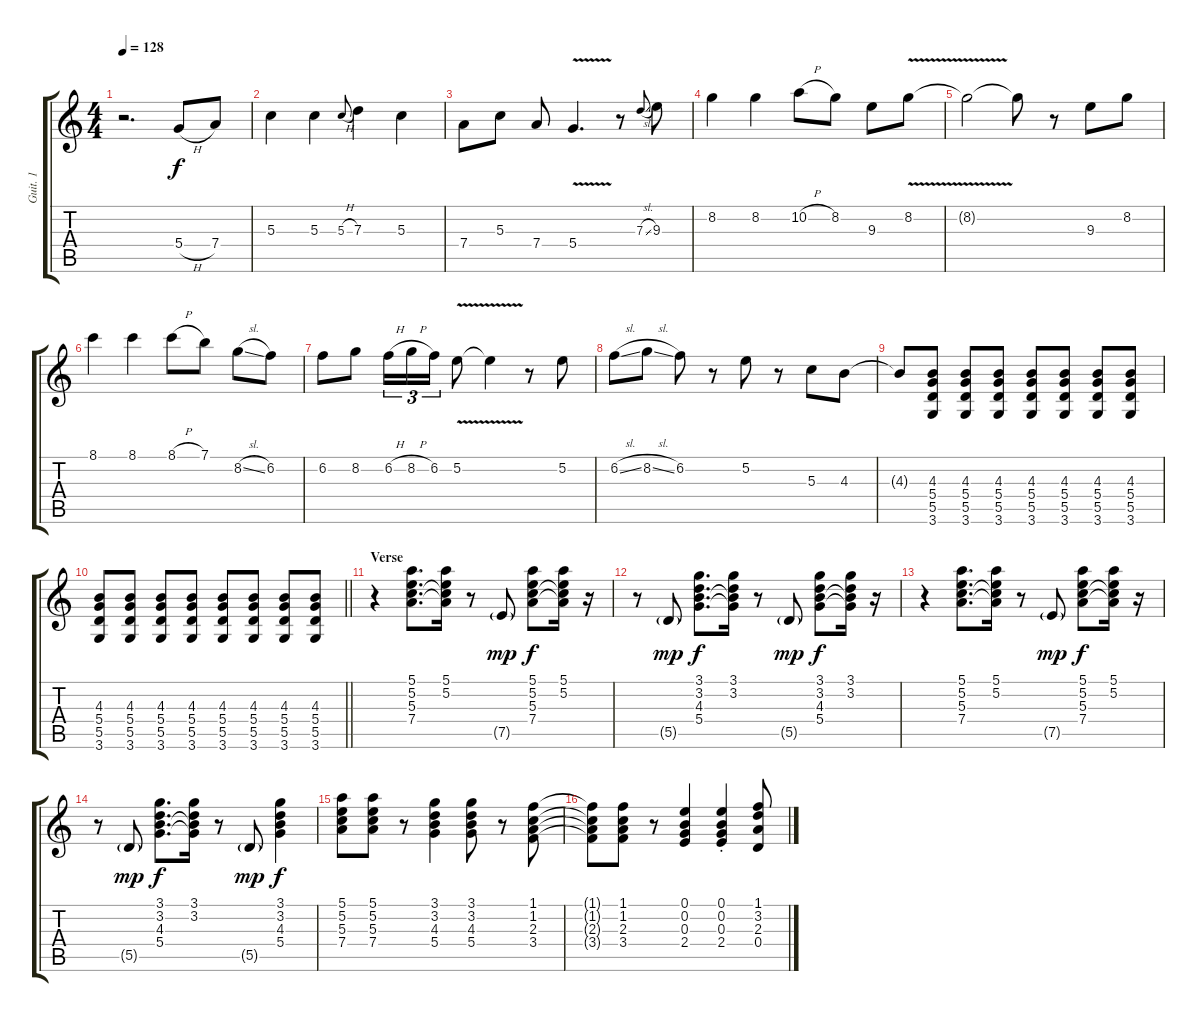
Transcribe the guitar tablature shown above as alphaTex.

\track ("Guit. 1" "Guit. 1") {instrument overdrivenguitar}
\staff {score tabs}
\tuning (E4 B3 G3 D3 A2 E2) {hide}
\ts (4 4)
\tempo 128
\clef g2
\ks c
r.2{d dy f instrument overdrivenguitar} 5.4{h}.8 7.4.8 |
5.3.4 5.3.4 5.3{h}.8{gr onbeat} 7.3.4 5.3.4 |
7.4.8 5.3.8 7.4.8 5.4{v}.4{d} r.8 7.3{sl}.8{gr onbeat} 9.3.8 |
8.2.4 8.2.4 10.2{h}.8 8.2.8 9.3.8 8.2{v}.8 |
8.2{t}.2 8.2{t}.8 r.8 9.3.8 8.2.8 |
8.1.4 8.1.4 8.1{h}.8 7.1.8 8.2{sl}.8 6.2.8 |
6.2.8 8.2.8 6.2{h}.16{tu (3 2)} 8.2{h}.16{tu (3 2)} 6.2.16{tu (3 2)} 5.2{v}.8 5.2{t}.4 r.8 5.2.8 |
6.2{sl}.8 8.2{sl}.8 6.2.8 r.8 5.2.8 r.8 5.3.8 4.3.8{volume 3} |
4.3{t}.8 (4.3 5.4 5.5 3.6).8{instrument electricguitarclean} (4.3 5.4 5.5 3.6).8{volume 13} (4.3 5.4 5.5 3.6).8 (4.3 5.4 5.5 3.6).8 (4.3 5.4 5.5 3.6).8 (4.3 5.4 5.5 3.6).8 (4.3 5.4 5.5 3.6).8 |
\barLineRight lightlight
(4.3 5.4 5.5 3.6).8 (4.3 5.4 5.5 3.6).8 (4.3 5.4 5.5 3.6).8 (4.3 5.4 5.5 3.6).8 (4.3 5.4 5.5 3.6).8 (4.3 5.4 5.5 3.6).8 (4.3 5.4 5.5 3.6).8 (4.3 5.4 5.5 3.6).8 |
\section ("" "Verse")
r.4 (5.1 5.2 5.3 7.4).8{d} (5.1 5.2 5.3{t} 7.4{t}).16 r.8 7.5{g}.8{dy mp} (5.1 5.2 5.3 7.4).8{dy f} (5.1 5.2 5.3{t} 7.4{t}).16 r.16 |
r.8 5.5{g}.8{dy mp} (3.1 3.2 4.3 5.4).8{d dy f} (3.1 3.2 4.3{t} 5.4{t}).16 r.8 5.5{g}.8{dy mp} (3.1 3.2 4.3 5.4).8{dy f} (3.1 3.2 4.3{t} 5.4{t}).16 r.16 |
r.4 (5.1 5.2 5.3 7.4).8{d} (5.1 5.2 5.3{t} 7.4{t}).16 r.8 7.5{g}.8{dy mp} (5.1 5.2 5.3 7.4).8{dy f} (5.1 5.2 5.3{t} 7.4{t}).16 r.16 |
r.8 5.5{g}.8{dy mp} (3.1 3.2 4.3 5.4).8{d dy f} (3.1 3.2 4.3{t} 5.4{t}).16 r.8 5.5{g}.8{dy mp} (3.1 3.2 4.3 5.4).4{dy f} |
(5.1 5.2 5.3 7.4).8 (5.1 5.2 5.3 7.4).8 r.8 (3.1 3.2 4.3 5.4).4 (3.1 3.2 4.3 5.4).8 r.8 (1.1 1.2 2.3 3.4).8 |
(1.1{t} 1.2{t} 2.3{t} 3.4{t}).8 (1.1 1.2 2.3 3.4).8 r.8 (0.1 0.2 0.3 2.4).4 (0.1{st} 0.2{st} 0.3{st} 2.4{st}).4 (1.1 3.2 2.3 0.4).8
